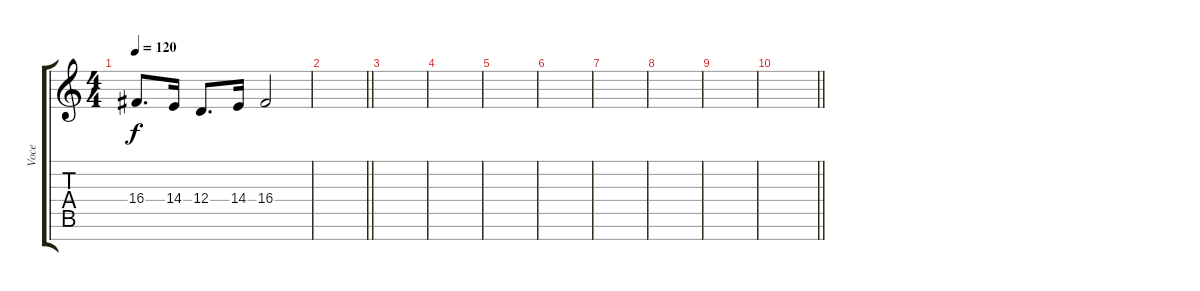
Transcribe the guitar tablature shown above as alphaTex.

\track ("Voce" "Voce") {instrument lead1square}
\staff {score tabs}
\tuning (E4 B3 G3 D3 A2 E2 B1) {hide}
\ts (4 4)
\tempo 120
\clef g2
\ks c
16.4.8{d dy f} 14.4.16 12.4.8{d} 14.4.16 16.4.2 |
\barLineRight lightlight
|
|
|
|
|
|
|
|
\barLineRight lightlight
